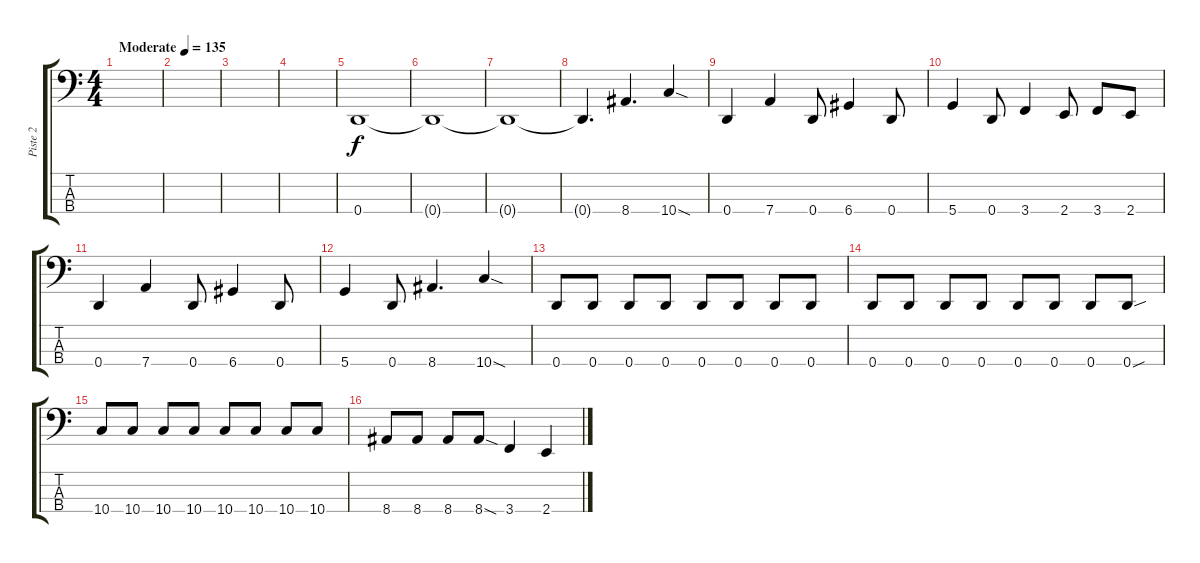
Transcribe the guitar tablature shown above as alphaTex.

\track ("Piste 2" "Piste 2") {instrument electricbasspick}
\staff {score tabs}
\tuning (F2 C2 G1 D1) {hide}
\ts (4 4)
\tempo (135 "Moderate")
\clef f4
\ks c
|
|
|
|
0.4.1 |
0.4{t}.1 |
0.4{t}.1 |
0.4{t}.4{d} 8.4.4{d} 10.4{sod}.4 |
0.4.4 7.4.4 0.4.8 6.4.4 0.4.8 |
5.4.4 0.4.8 3.4.4 2.4.8 3.4.8 2.4.8 |
0.4.4 7.4.4 0.4.8 6.4.4 0.4.8 |
5.4.4 0.4.8 8.4.4{d} 10.4{sod}.4 |
0.4.8 0.4.8 0.4.8 0.4.8 0.4.8 0.4.8 0.4.8 0.4.8 |
0.4.8 0.4.8 0.4.8 0.4.8 0.4.8 0.4.8 0.4.8 0.4{sou}.8 |
10.4.8 10.4.8 10.4.8 10.4.8 10.4.8 10.4.8 10.4.8 10.4.8 |
8.4.8 8.4.8 8.4.8 8.4{sod}.8 3.4.4 2.4.4
